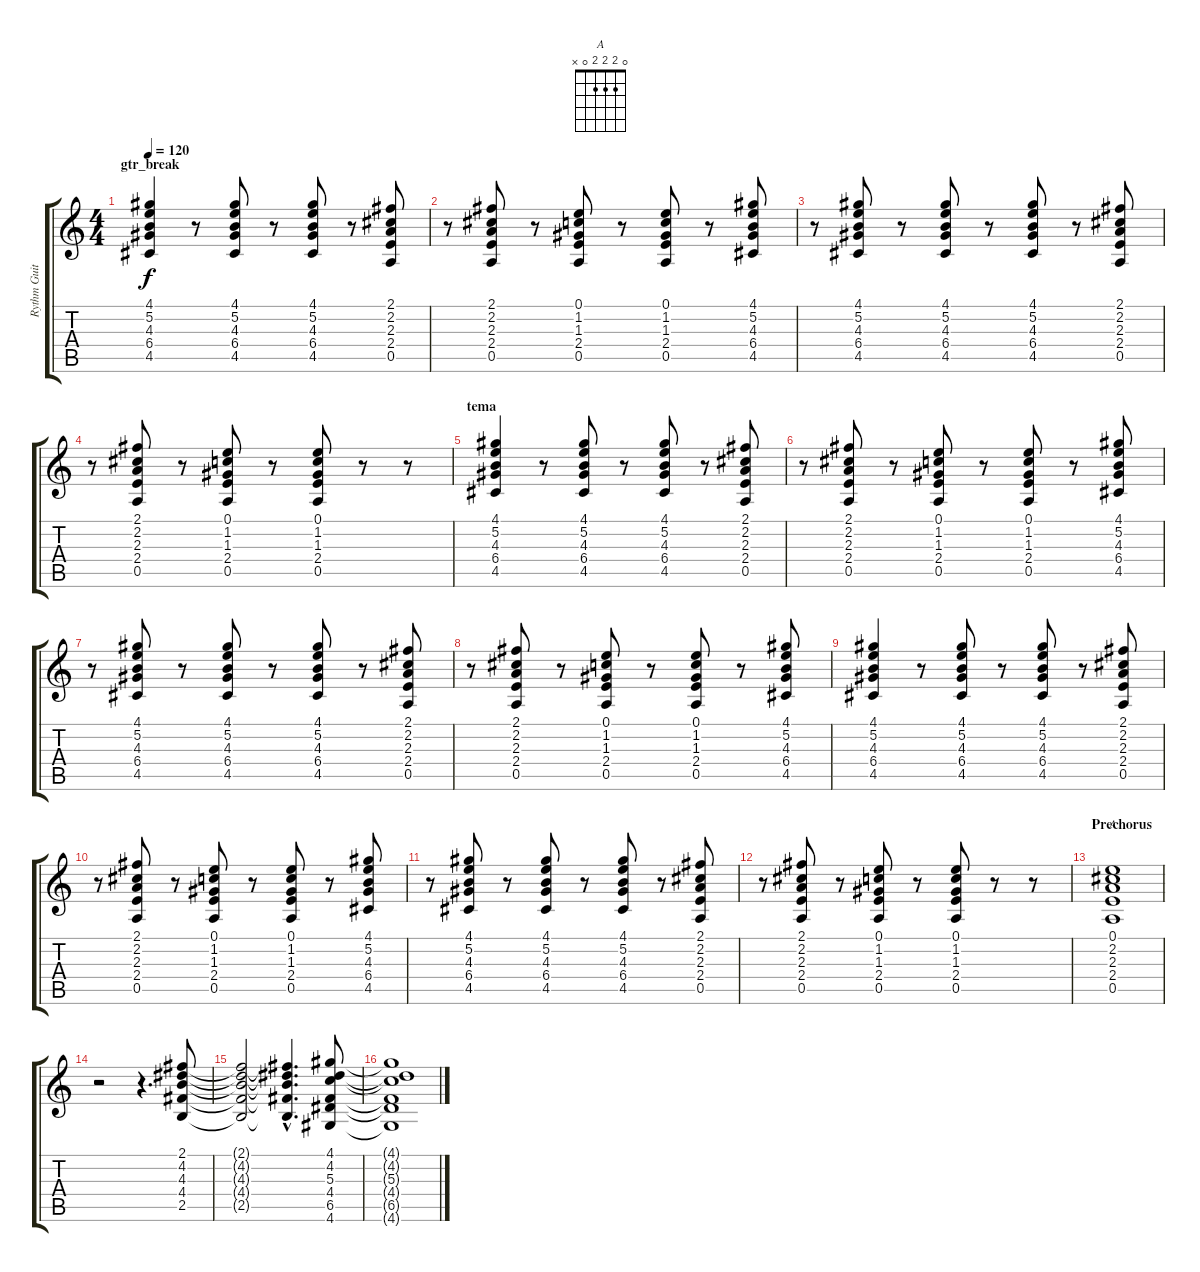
\track ("Rythm Guitar" "Rythm Guit") {instrument electricguitarclean}
\staff {score tabs}
\tuning (E4 B3 G3 D3 A2 E2) {hide}
\chord ("A" 0 2 2 2 0 x)
\ts (4 4)
\section ("" "gtr_break")
\tempo 120
\clef g2
\ks c
(4.1 5.2 4.3 6.4 4.5).4{dy f} r.8 (4.1 5.2 4.3 6.4 4.5).8 r.8 (4.1 5.2 4.3 6.4 4.5).8 r.8 (2.1 2.2 2.3 2.4 0.5).8 |
r.8 (2.1 2.2 2.3 2.4 0.5).8 r.8 (0.1 1.2 1.3 2.4 0.5).8 r.8 (0.1 1.2 1.3 2.4 0.5).8 r.8 (4.1 5.2 4.3 6.4 4.5).8 |
r.8 (4.1 5.2 4.3 6.4 4.5).8 r.8 (4.1 5.2 4.3 6.4 4.5).8 r.8 (4.1 5.2 4.3 6.4 4.5).8 r.8 (2.1 2.2 2.3 2.4 0.5).8 |
r.8 (2.1 2.2 2.3 2.4 0.5).8 r.8 (0.1 1.2 1.3 2.4 0.5).8 r.8 (0.1 1.2 1.3 2.4 0.5).8 r.8 r.8 |
\section ("" "tema")
(4.1 5.2 4.3 6.4 4.5).4 r.8 (4.1 5.2 4.3 6.4 4.5).8 r.8 (4.1 5.2 4.3 6.4 4.5).8 r.8 (2.1 2.2 2.3 2.4 0.5).8 |
r.8 (2.1 2.2 2.3 2.4 0.5).8 r.8 (0.1 1.2 1.3 2.4 0.5).8 r.8 (0.1 1.2 1.3 2.4 0.5).8 r.8 (4.1 5.2 4.3 6.4 4.5).8 |
r.8 (4.1 5.2 4.3 6.4 4.5).8 r.8 (4.1 5.2 4.3 6.4 4.5).8 r.8 (4.1 5.2 4.3 6.4 4.5).8 r.8 (2.1 2.2 2.3 2.4 0.5).8 |
r.8 (2.1 2.2 2.3 2.4 0.5).8 r.8 (0.1 1.2 1.3 2.4 0.5).8 r.8 (0.1 1.2 1.3 2.4 0.5).8 r.8 (4.1 5.2 4.3 6.4 4.5).8 |
(4.1 5.2 4.3 6.4 4.5).4 r.8 (4.1 5.2 4.3 6.4 4.5).8 r.8 (4.1 5.2 4.3 6.4 4.5).8 r.8 (2.1 2.2 2.3 2.4 0.5).8 |
r.8 (2.1 2.2 2.3 2.4 0.5).8 r.8 (0.1 1.2 1.3 2.4 0.5).8 r.8 (0.1 1.2 1.3 2.4 0.5).8 r.8 (4.1 5.2 4.3 6.4 4.5).8 |
r.8 (4.1 5.2 4.3 6.4 4.5).8 r.8 (4.1 5.2 4.3 6.4 4.5).8 r.8 (4.1 5.2 4.3 6.4 4.5).8 r.8 (2.1 2.2 2.3 2.4 0.5).8 |
r.8 (2.1 2.2 2.3 2.4 0.5).8 r.8 (0.1 1.2 1.3 2.4 0.5).8 r.8 (0.1 1.2 1.3 2.4 0.5).8 r.8 r.8 |
\section ("" "Prechorus")
(0.1 2.2 2.3 2.4 0.5).1{ch "A"} |
r.2 r.4{d} (2.1 4.2 4.3 4.4 2.5).8 |
(2.1{t} 4.2{t} 4.3{t} 4.4{t} 2.5{t}).2 (2.1{hac t} 4.2{hac t} 4.3{hac t} 4.4{hac t} 2.5{hac t}).4{d} (4.1 4.2 5.3 4.4 6.5 4.6).8 |
(4.1{t} 4.2{t} 5.3{t} 4.4{t} 6.5{t} 4.6{t}).1
